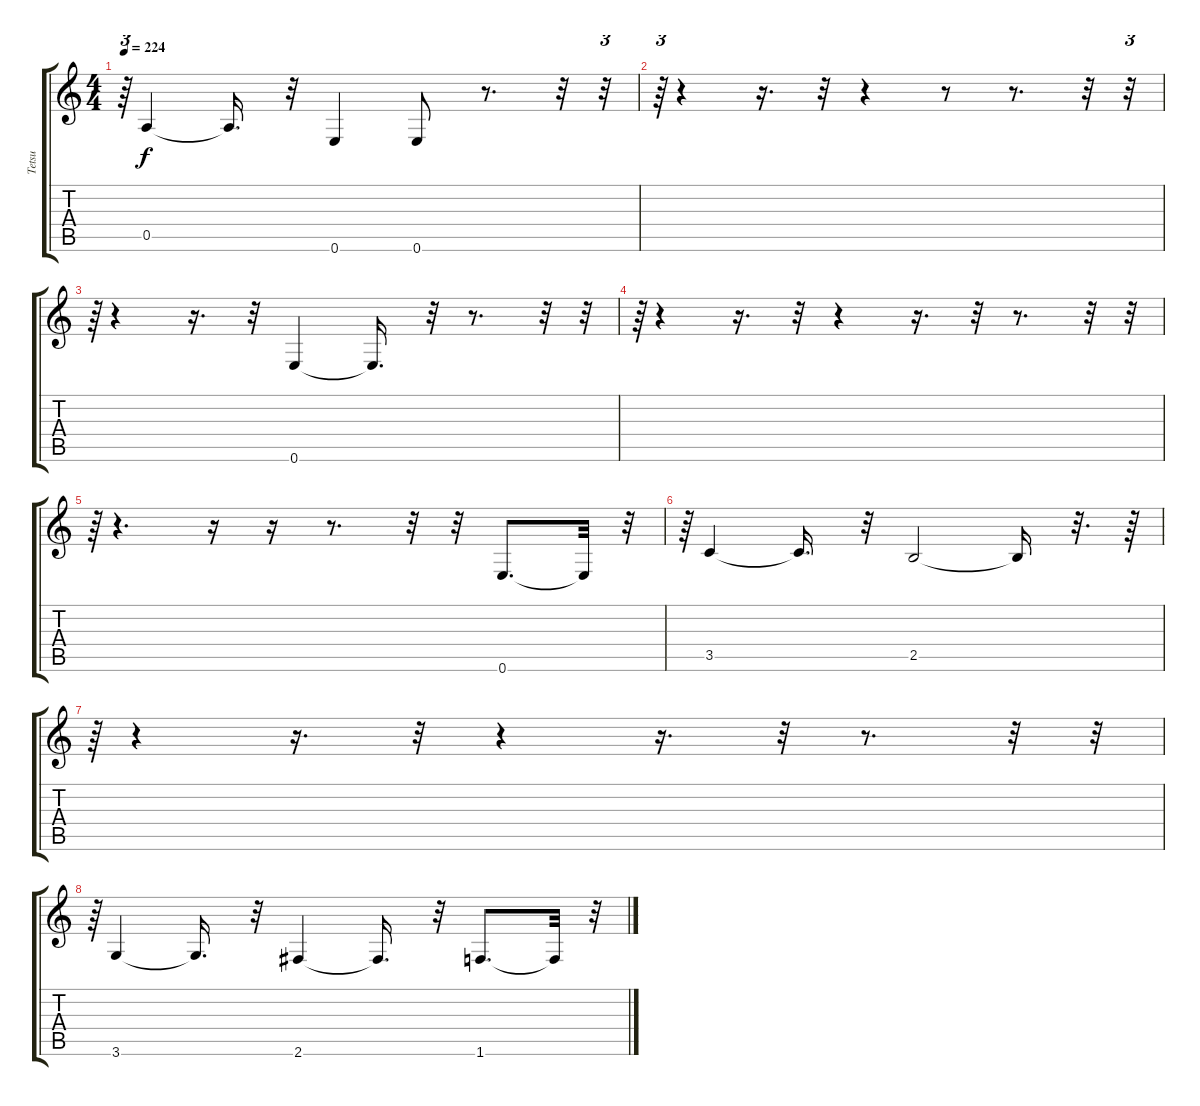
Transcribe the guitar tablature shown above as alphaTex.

\track ("Tetsu" "Tetsu") {instrument electricbasspick}
\staff {score tabs}
\tuning (E4 B3 G3 D3 A2 E2) {hide}
\ts (4 4)
\tempo 224
\clef g2
\ks c
r.64{tu (3 2) dy f} 0.5.4 0.5{t}.16{d} r.32 0.6.4 0.6.8 r.8{d} r.32 r.32{tu (3 2)} |
r.64{tu (3 2)} r.4 r.16{d} r.32 r.4 r.8 r.8{d} r.32 r.32{tu (3 2)} |
r.64{tu (3 2)} r.4 r.16{d} r.32 0.6.4 0.6{t}.16{d} r.32 r.8{d} r.32 r.32{tu (3 2)} |
r.64{tu (3 2)} r.4 r.16{d} r.32 r.4 r.16{d} r.32 r.8{d} r.32 r.32{tu (3 2)} |
r.64{tu (3 2)} r.4{d} r.16 r.16 r.8{d} r.32 r.32 0.6.8{d} 0.6{t}.32 r.32{tu (3 2)} |
r.64{tu (3 2)} 3.5.4 3.5{t}.16{d} r.32 2.5.2 2.5{t}.16 r.32{d} r.64 |
r.64{tu (3 2)} r.4 r.16{d} r.32 r.4 r.16{d} r.32 r.8{d} r.32 r.32{tu (3 2)} |
r.64{tu (3 2)} 3.6.4 3.6{t}.16{d} r.32 2.6.4 2.6{t}.16{d} r.32 1.6.8{d} 1.6{t}.32 r.32{tu (3 2)}
